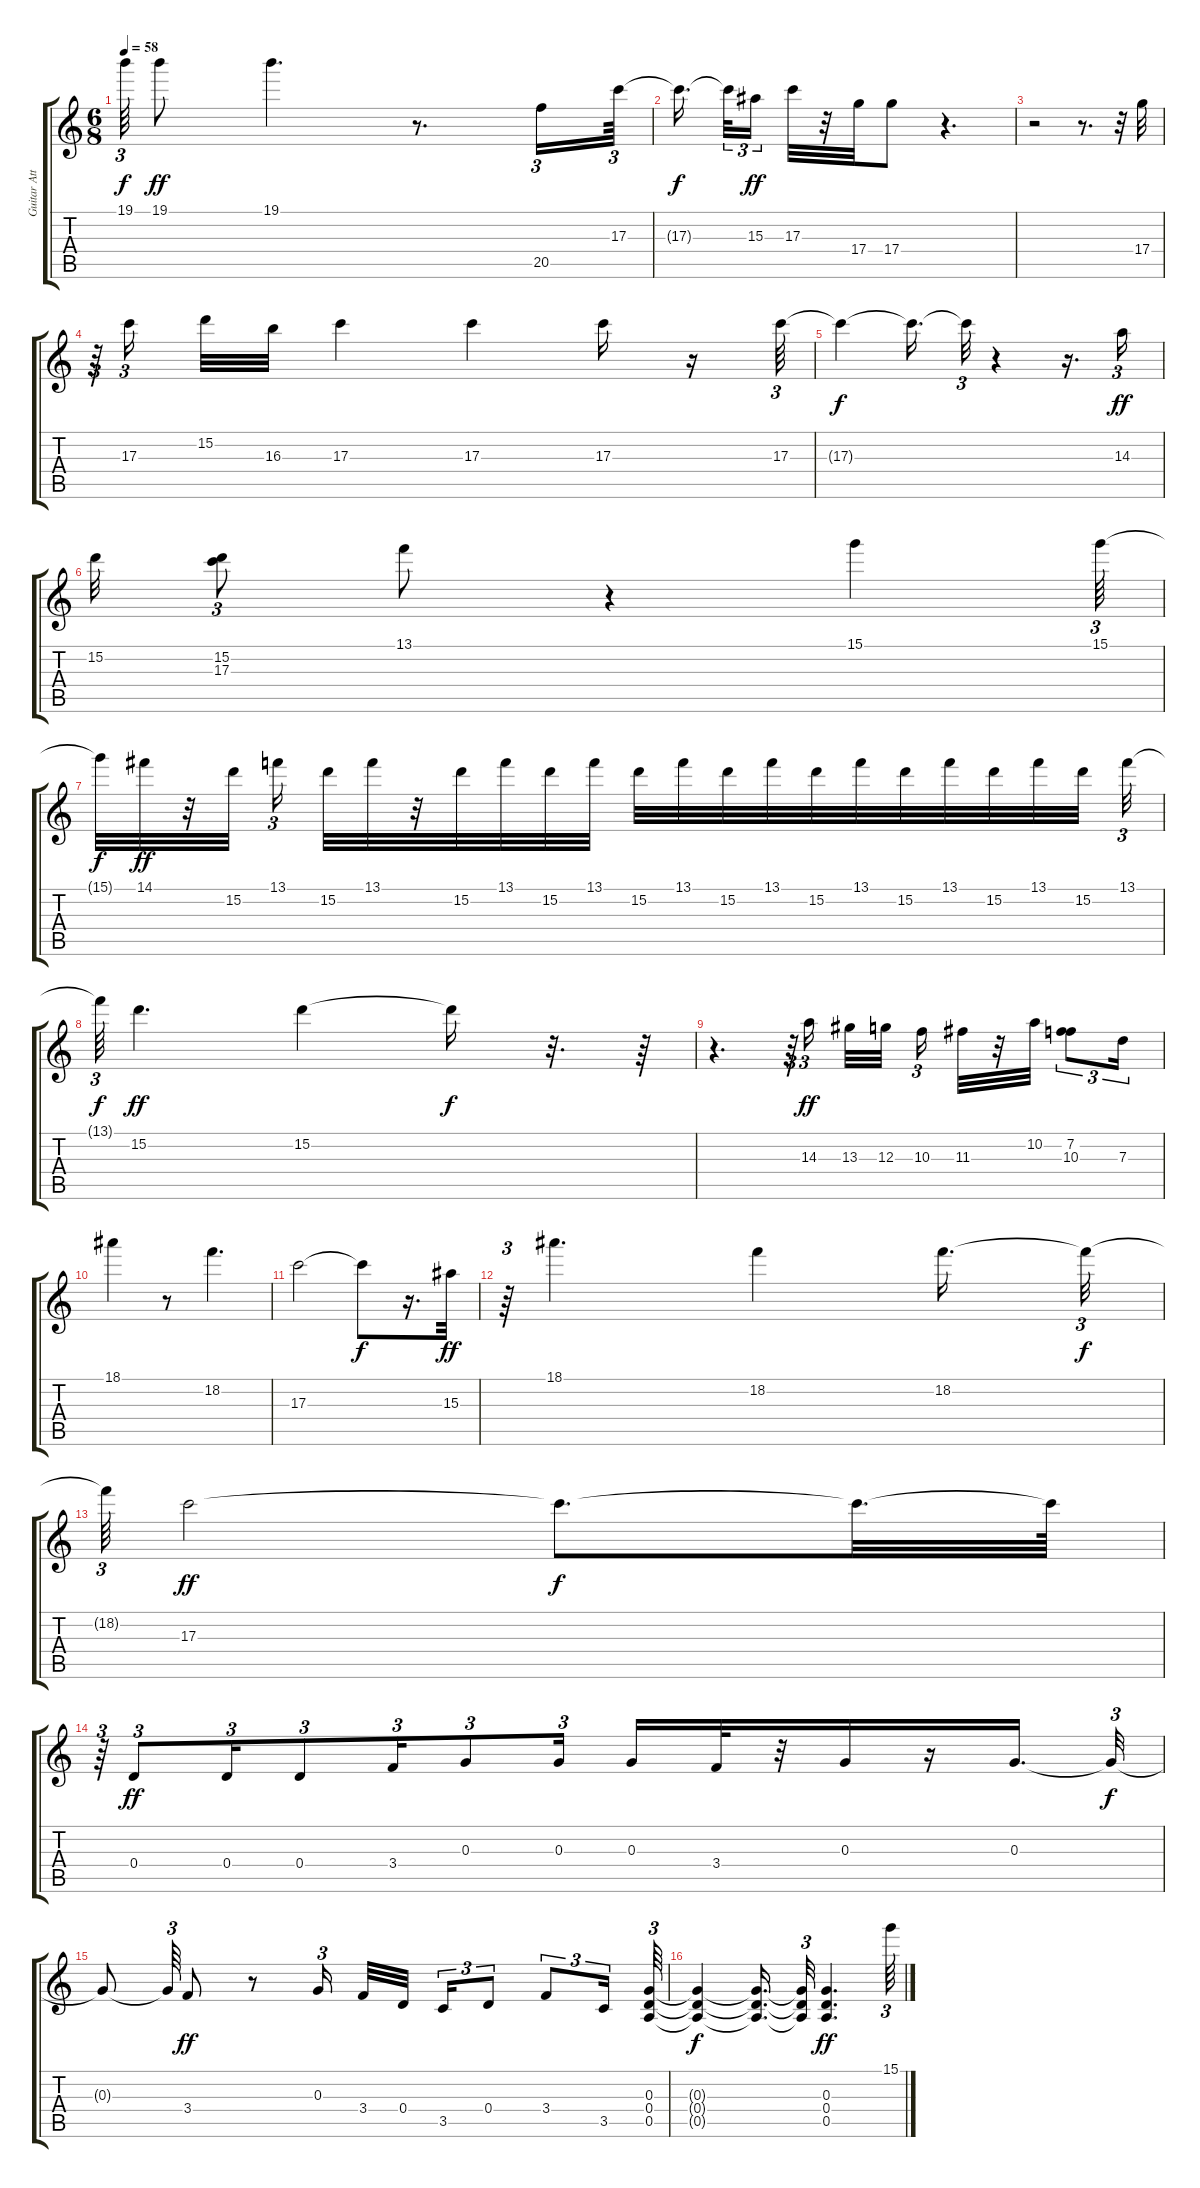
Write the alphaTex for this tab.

\track ("Guitar Attack" "Guitar Att") {instrument electricguitarclean}
\staff {score tabs}
\tuning (E4 B3 G3 D3 A2 E2) {hide}
\ts (6 8)
\tempo 58
\clef g2
\ks c
19.1{t}.64{tu (3 2) dy f} 19.1.8{dy ff} 19.1.4{d} r.8{d} 20.5.16{tu (3 2)} 17.3.64{tu (3 2)} |
17.3{t}.16{d dy f beam splitsecondary} 17.3{t}.32{tu (3 2)} 15.3.16{tu (3 2) dy ff beam splitsecondary} 17.3.32 r.32 17.4.32 17.4.8 r.4{d} |
r.2 r.8{d} r.32 17.4.32 |
r.64{tu (3 2)} 17.3.16{tu (3 2) beam splitsecondary} 15.2.32 16.3.32 17.3.4 17.3.4 17.3.16 r.16 17.3.64{tu (3 2)} |
17.3{t}.4{dy f} 17.3{t}.16{d} 17.3{t}.32{tu (3 2)} r.4 r.16{d} 14.3.16{tu (3 2) dy ff} |
15.2.32 (15.2 17.3).8{tu (3 2)} 13.1.8 r.4 15.1.4 15.1.64{tu (3 2)} |
15.1{t}.32{dy f} 14.1.32{dy ff} r.32 15.2.32{beam splitsecondary} 13.1.16{tu (3 2) beam splitsecondary} 15.2.32 13.1.32 r.32 15.2.32 13.1.32 15.2.32 13.1.32 15.2.32 13.1.32 15.2.32 13.1.32 15.2.32 13.1.32 15.2.32 13.1.32 15.2.32 13.1.32 15.2.32{beam splitsecondary} 13.1.32{tu (3 2)} |
13.1{t}.64{tu (3 2) dy f} 15.2.4{d dy ff} 15.2.4 15.2{t}.16{dy f} r.32{d} r.64 |
r.4{d} r.64{tu (3 2)} 14.3.16{tu (3 2) dy ff beam splitsecondary} 13.3.32 12.3.32{beam splitsecondary} 10.3.16{tu (3 2)} 11.3.32 r.32 10.2.32 (7.2 10.3).8{tu (3 2)} 7.3.16{tu (3 2)} |
18.1.4 r.8 18.2.4{d} |
17.3.2 17.3{t}.8{dy f} r.16{d} 15.3.32{dy ff} |
r.64{tu (3 2)} 18.1.4{d} 18.2.4 18.2.16{d} 18.2{t}.32{tu (3 2) dy f} |
18.2{t}.64{tu (3 2)} 17.3.2{dy ff} 17.3{t}.8{d dy f} 17.3{t}.32{d} 17.3{t}.64 |
r.64{tu (3 2)} 0.4.8{tu (3 2) dy ff} 0.4.16{tu (3 2)} 0.4.8{tu (3 2)} 3.4.16{tu (3 2)} 0.3.8{tu (3 2)} 0.3.16{tu (3 2)} 0.3.16 3.4.32 r.32 0.3.16 r.16 0.3.16{d} 0.3{t}.32{tu (3 2) dy f} |
0.3{t}.8 0.3{t}.64{tu (3 2)} 3.4.8{dy ff} r.8 0.3.16{tu (3 2) beam splitsecondary} 3.4.32 0.4.32{beam splitsecondary} 3.5.16{tu (3 2)} 0.4.8{tu (3 2)} 3.4.8{tu (3 2)} 3.5.16{tu (3 2)} (0.3 0.4 0.5).64{tu (3 2)} |
(0.3{t} 0.4{t} 0.5{t}).4{dy f} (0.3{t} 0.4{t} 0.5{t}).16{d} (0.3{t} 0.4{t} 0.5{t}).32{tu (3 2)} (0.3 0.4 0.5).4{d dy ff} 15.1.64{tu (3 2)}
